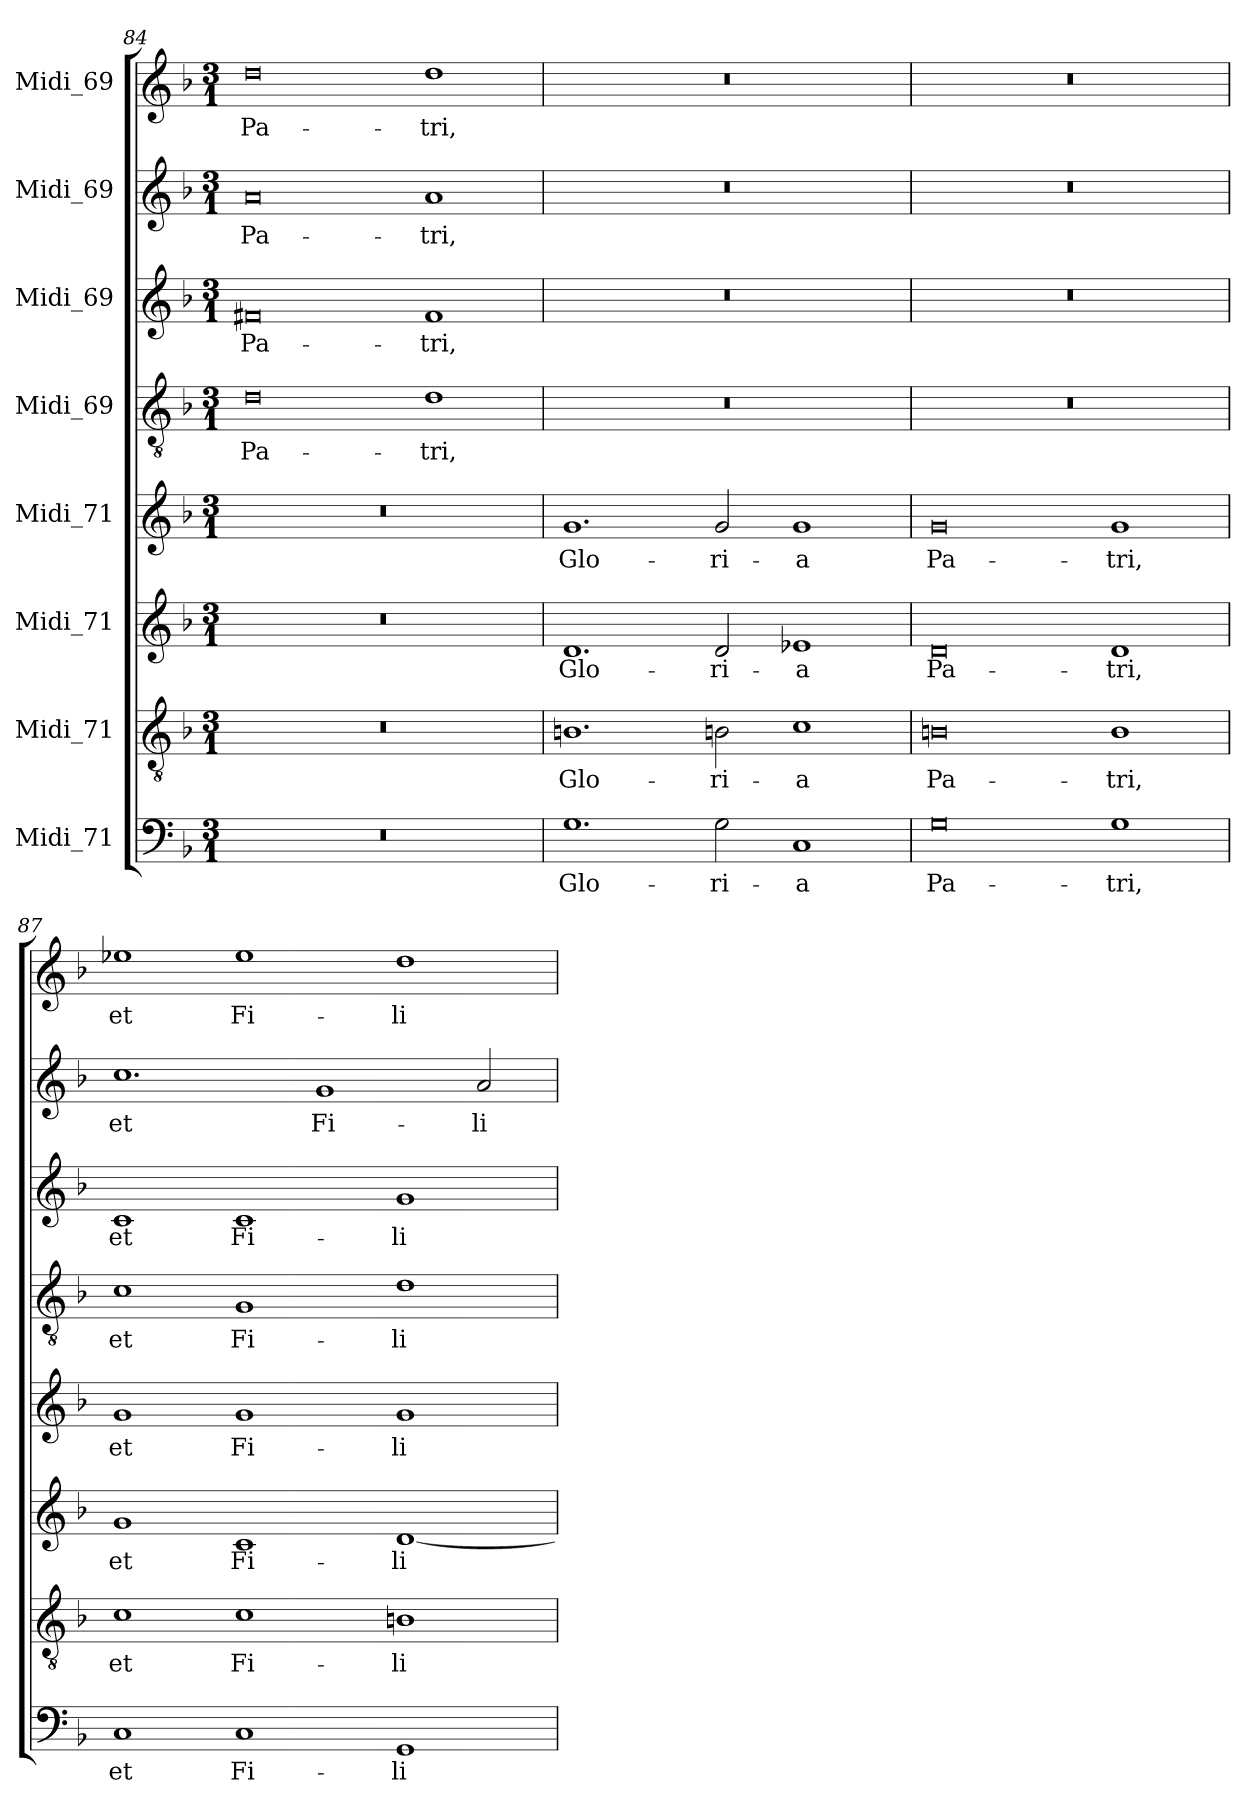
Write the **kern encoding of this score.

**kern	**text	**kern	**text	**kern	**text	**kern	**text	**kern	**text	**kern	**text	**kern	**text	**kern	**text
*part8	*part8	*part7	*part7	*part6	*part6	*part5	*part5	*part4	*part4	*part3	*part3	*part2	*part2	*part1	*part1
*staff8	*staff8	*staff7	*staff7	*staff6	*staff6	*staff5	*staff5	*staff4	*staff4	*staff3	*staff3	*staff2	*staff2	*staff1	*staff1
*I"Midi_71	*	*I"Midi_71	*	*I"Midi_71	*	*I"Midi_71	*	*I"Midi_69	*	*I"Midi_69	*	*I"Midi_69	*	*I"Midi_69	*
!!LO:LB:g=z
*clefF4	*	*clefGv2	*	*clefG2	*	*clefG2	*	*clefGv2	*	*clefG2	*	*clefG2	*	*clefG2	*
*k[b-]	*	*k[b-]	*	*k[b-]	*	*k[b-]	*	*k[b-]	*	*k[b-]	*	*k[b-]	*	*k[b-]	*
*F:	*	*F:	*	*F:	*	*F:	*	*F:	*	*F:	*	*F:	*	*F:	*
*M3/1	*	*M3/1	*	*M3/1	*	*M3/1	*	*M3/1	*	*M3/1	*	*M3/1	*	*M3/1	*
=84	=84	=84	=84	=84	=84	=84	=84	=84	=84	=84	=84	=84	=84	=84	=84
!	!	!	!	!	!	!	!	!	!LO:LY:b	!	!LO:LY:b	!	!LO:LY:b	!	!LO:LY:b
0.r	.	0.r	.	0.r	.	0.r	.	0d	Pa-	0f#X	Pa-	0a	Pa-	0dd	Pa-
!	!	!	!	!	!	!	!	!	!LO:LY:b	!	!LO:LY:b	!	!LO:LY:b	!	!LO:LY:b
.	.	.	.	.	.	.	.	1d	-tri,	1f#	-tri,	1a	-tri,	1dd	-tri,
=85	=85	=85	=85	=85	=85	=85	=85	=85	=85	=85	=85	=85	=85	=85	=85
!	!LO:LY:b	!	!LO:LY:b	!	!LO:LY:b	!	!LO:LY:b	!	!	!	!	!	!	!	!
1.G	Glo-	1.B	Glo-	1.d	Glo-	1.g	Glo-	0.r	.	0.r	.	0.r	.	0.r	.
!	!LO:LY:b	!	!LO:LY:b	!	!LO:LY:b	!	!LO:LY:b	!	!	!	!	!	!	!	!
2G	-ri-	2Bn	-ri-	2d	-ri-	2g	-ri-	.	.	.	.	.	.	.	.
!	!LO:LY:b	!	!LO:LY:b	!	!LO:LY:b	!	!LO:LY:b	!	!	!	!	!	!	!	!
1C	-a	1c	-a	1e-X	-a	1g	-a	.	.	.	.	.	.	.	.
=86	=86	=86	=86	=86	=86	=86	=86	=86	=86	=86	=86	=86	=86	=86	=86
!	!LO:LY:b	!	!LO:LY:b	!	!LO:LY:b	!	!LO:LY:b	!	!	!	!	!	!	!	!
0G	Pa-	0Bn	Pa-	0d	Pa-	0g	Pa-	0.r	.	0.r	.	0.r	.	0.r	.
!	!LO:LY:b	!	!LO:LY:b	!	!LO:LY:b	!	!LO:LY:b	!	!	!	!	!	!	!	!
1G	-tri,	1B	-tri,	1d	-tri,	1g	-tri,	.	.	.	.	.	.	.	.
=87	=87	=87	=87	=87	=87	=87	=87	=87	=87	=87	=87	=87	=87	=87	=87
!	!LO:LY:b	!	!LO:LY:b	!	!LO:LY:b	!	!LO:LY:b	!	!LO:LY:b	!	!LO:LY:b	!	!LO:LY:b	!	!LO:LY:b
1C	et	1c	et	1g	et	1g	et	1c	et	1c	et	1.cc	et	1ee-X	et
!	!LO:LY:b	!	!LO:LY:b	!	!LO:LY:b	!	!LO:LY:b	!	!LO:LY:b	!	!LO:LY:b	!	!	!	!LO:LY:b
1C	Fi-	1c	Fi-	1c	Fi-	1g	Fi-	1G	Fi-	1c	Fi-	.	.	1ee-	Fi-
!	!	!	!	!	!	!	!	!	!	!	!	!	!LO:LY:b	!	!
.	.	.	.	.	.	.	.	.	.	.	.	1g	Fi-	.	.
!	!LO:LY:b	!	!LO:LY:b	!	!LO:LY:b	!	!LO:LY:b	!	!LO:LY:b	!	!LO:LY:b	!	!	!	!LO:LY:b
1GG	-li-	1B	-li-	[1d	-li-	1g	-li-	1d	-li-	1g	-li-	.	.	1dd	-li-
!	!	!	!	!	!	!	!	!	!	!	!	!	!LO:LY:b	!	!
.	.	.	.	.	.	.	.	.	.	.	.	2a	-li-	.	.
=	=	=	=	=	=	=	=	=	=	=	=	=	=	=	=
*-	*-	*-	*-	*-	*-	*-	*-	*-	*-	*-	*-	*-	*-	*-	*-
